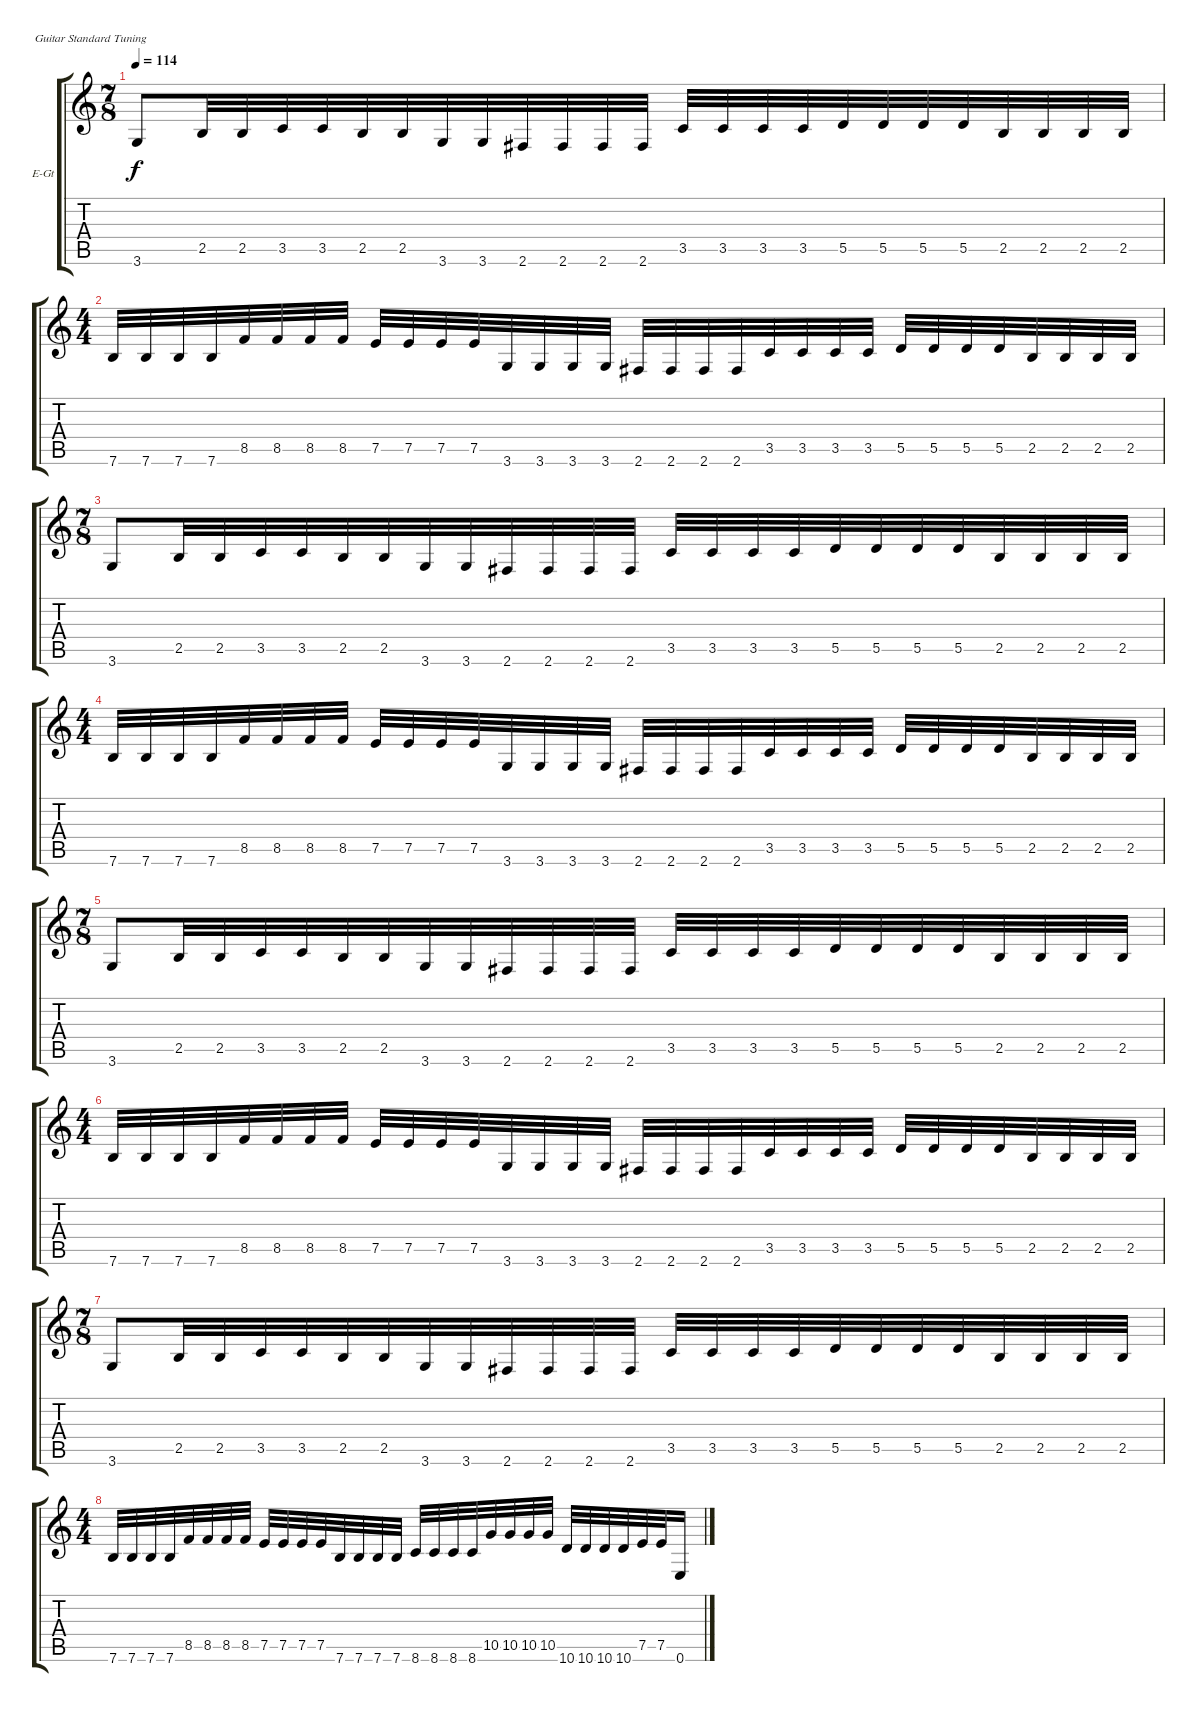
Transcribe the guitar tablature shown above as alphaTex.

\defaultSystemsLayout 4
\bracketExtendMode groupsimilarinstruments
\firstSystemTrackNameOrientation horizontal
\otherSystemsTrackNameOrientation horizontal
\track ("Distortion" "E-Gt") {instrument distortionguitar}
\staff {score tabs}
\tuning (E4 B3 G3 D3 A2 E2)
\ts (7 8)
\tempo 114
\clef g2
\ks c
3.6.8{dy f instrument distortionguitar} 2.5.32 2.5.32 3.5.32 3.5.32 2.5.32 2.5.32 3.6.32 3.6.32 2.6.32 2.6.32 2.6.32 2.6.32 3.5.32 3.5.32 3.5.32 3.5.32 5.5.32 5.5.32 5.5.32 5.5.32 2.5.32 2.5.32 2.5.32 2.5.32 |
\ts (4 4)
7.6.32 7.6.32 7.6.32 7.6.32 8.5.32 8.5.32 8.5.32 8.5.32 7.5.32 7.5.32 7.5.32 7.5.32 3.6.32 3.6.32 3.6.32 3.6.32 2.6.32 2.6.32 2.6.32 2.6.32 3.5.32 3.5.32 3.5.32 3.5.32 5.5.32 5.5.32 5.5.32 5.5.32 2.5.32 2.5.32 2.5.32 2.5.32 |
\ts (7 8)
3.6.8 2.5.32 2.5.32 3.5.32 3.5.32 2.5.32 2.5.32 3.6.32 3.6.32 2.6.32 2.6.32 2.6.32 2.6.32 3.5.32 3.5.32 3.5.32 3.5.32 5.5.32 5.5.32 5.5.32 5.5.32 2.5.32 2.5.32 2.5.32 2.5.32 |
\ts (4 4)
7.6.32 7.6.32 7.6.32 7.6.32 8.5.32 8.5.32 8.5.32 8.5.32 7.5.32 7.5.32 7.5.32 7.5.32 3.6.32 3.6.32 3.6.32 3.6.32 2.6.32 2.6.32 2.6.32 2.6.32 3.5.32 3.5.32 3.5.32 3.5.32 5.5.32 5.5.32 5.5.32 5.5.32 2.5.32 2.5.32 2.5.32 2.5.32 |
\ts (7 8)
3.6.8 2.5.32 2.5.32 3.5.32 3.5.32 2.5.32 2.5.32 3.6.32 3.6.32 2.6.32 2.6.32 2.6.32 2.6.32 3.5.32 3.5.32 3.5.32 3.5.32 5.5.32 5.5.32 5.5.32 5.5.32 2.5.32 2.5.32 2.5.32 2.5.32 |
\ts (4 4)
7.6.32 7.6.32 7.6.32 7.6.32 8.5.32 8.5.32 8.5.32 8.5.32 7.5.32 7.5.32 7.5.32 7.5.32 3.6.32 3.6.32 3.6.32 3.6.32 2.6.32 2.6.32 2.6.32 2.6.32 3.5.32 3.5.32 3.5.32 3.5.32 5.5.32 5.5.32 5.5.32 5.5.32 2.5.32 2.5.32 2.5.32 2.5.32 |
\ts (7 8)
3.6.8 2.5.32 2.5.32 3.5.32 3.5.32 2.5.32 2.5.32 3.6.32 3.6.32 2.6.32 2.6.32 2.6.32 2.6.32 3.5.32 3.5.32 3.5.32 3.5.32 5.5.32 5.5.32 5.5.32 5.5.32 2.5.32 2.5.32 2.5.32 2.5.32 |
\ts (4 4)
7.6.32 7.6.32 7.6.32 7.6.32 8.5.32 8.5.32 8.5.32 8.5.32 7.5.32 7.5.32 7.5.32 7.5.32 7.6.32 7.6.32 7.6.32 7.6.32 8.6.32 8.6.32 8.6.32 8.6.32 10.5.32 10.5.32 10.5.32 10.5.32 10.6.32 10.6.32 10.6.32 10.6.32 7.5.32 7.5.32 0.6.16
